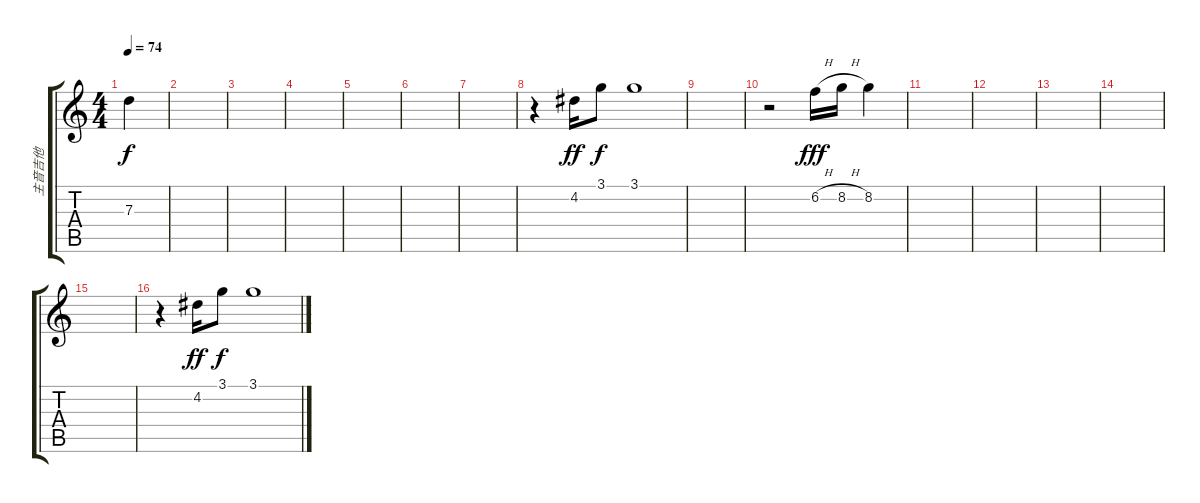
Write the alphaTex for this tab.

\track ("主音吉他" "主音吉他") {instrument acousticguitarsteel}
\staff {score tabs}
\tuning (E4 B3 G3 D3 A2 E2) {hide}
\ts (4 4)
\tempo 74
\clef g2
\ks c
7.3.4{dy f} |
|
|
|
|
|
|
r.4 4.2.16{dy ff} 3.1.8{dy f} 3.1.1 |
|
r.2 6.2{h}.16{dy fff} 8.2{h}.16 8.2.4 |
|
|
|
|
|
r.4 4.2.16{dy ff} 3.1.8{dy f} 3.1.1
